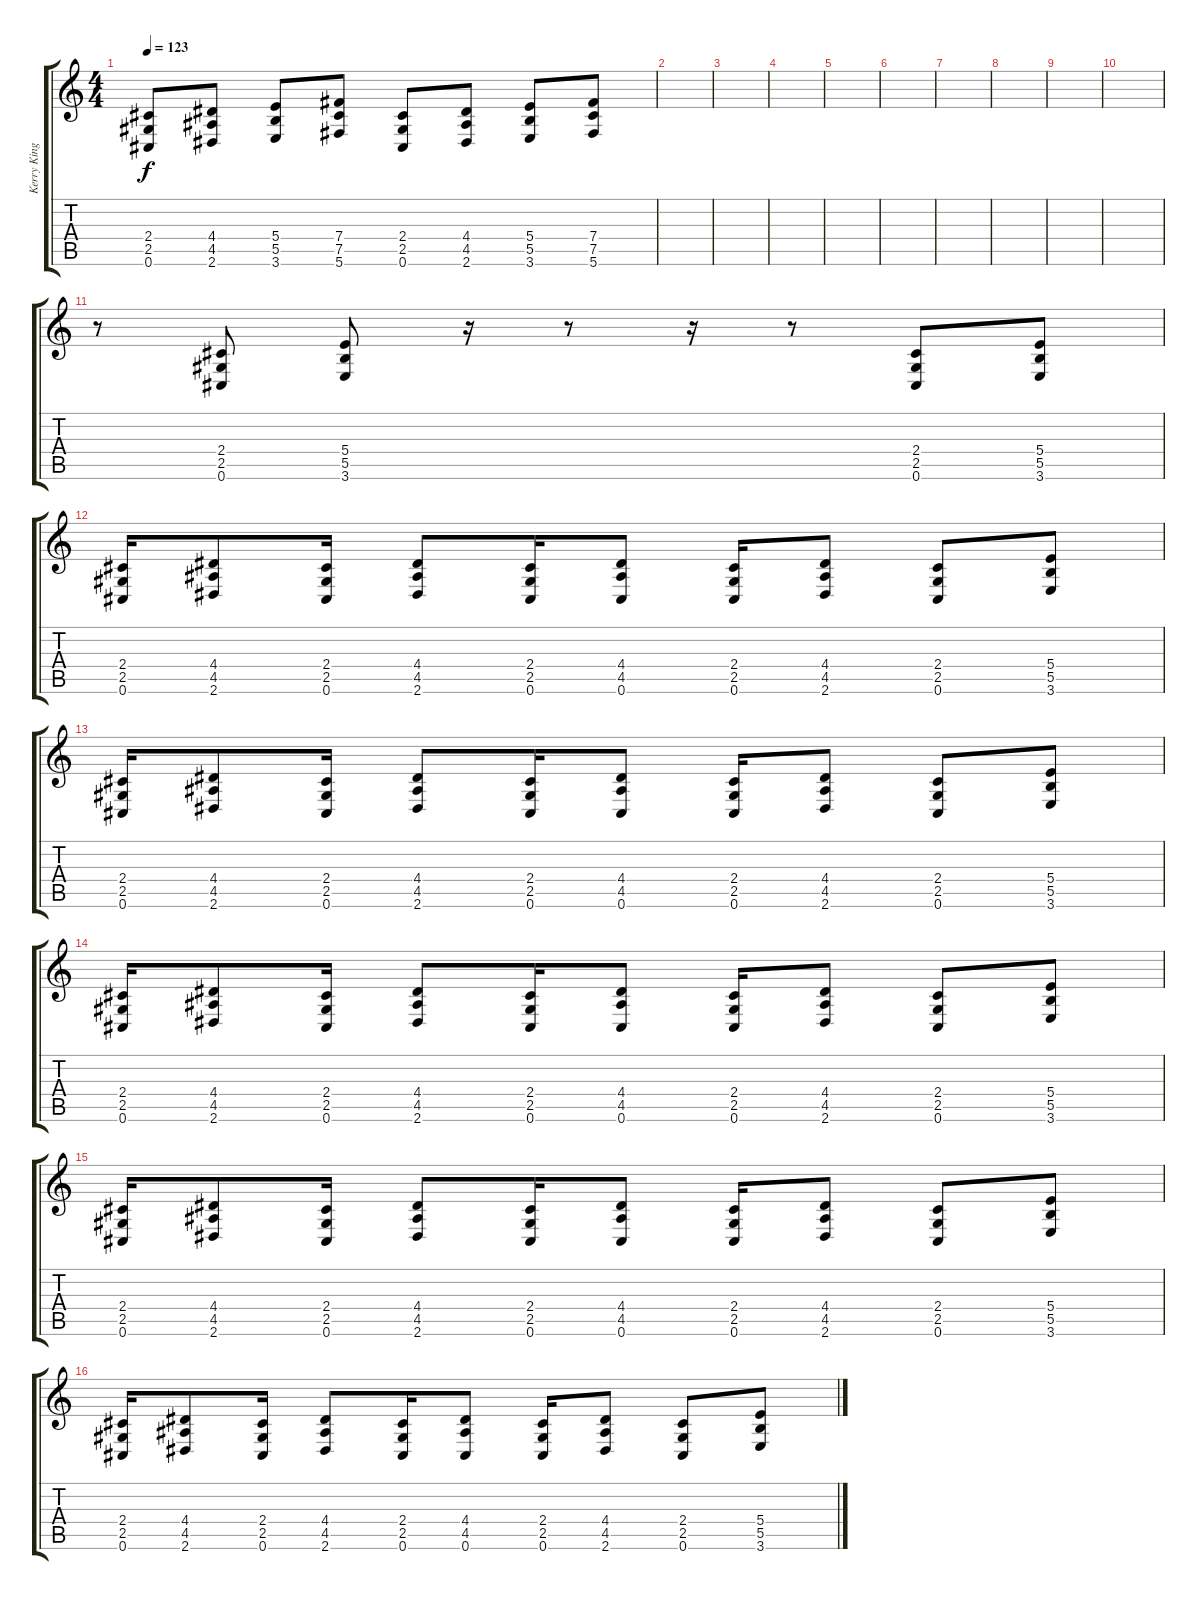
\track ("Kerry King" "Kerry King") {instrument distortionguitar}
\staff {score tabs}
\tuning (Db4 Ab3 E3 B2 Gb2 Db2) {hide}
\ts (4 4)
\tempo 123
\clef g2
\ks c
(2.4 2.5 0.6).8{dy f} (4.4 4.5 2.6).8 (5.4 5.5 3.6).8 (7.4 7.5 5.6).8 (2.4 2.5 0.6).8 (4.4 4.5 2.6).8 (5.4 5.5 3.6).8 (7.4 7.5 5.6).8 |
|
|
|
|
|
|
|
|
|
r.8 (2.4 2.5 0.6).8 (5.4 5.5 3.6).8 r.16 r.8 r.16 r.8 (2.4 2.5 0.6).8 (5.4 5.5 3.6).8 |
(2.4 2.5 0.6).16 (4.4 4.5 2.6).8 (2.4 2.5 0.6).16 (4.4 4.5 2.6).8 (2.4 2.5 0.6).16 (4.4 4.5 0.6).8 (2.4 2.5 0.6).16 (4.4 4.5 2.6).8 (2.4 2.5 0.6).8 (5.4 5.5 3.6).8 |
(2.4 2.5 0.6).16 (4.4 4.5 2.6).8 (2.4 2.5 0.6).16 (4.4 4.5 2.6).8 (2.4 2.5 0.6).16 (4.4 4.5 0.6).8 (2.4 2.5 0.6).16 (4.4 4.5 2.6).8 (2.4 2.5 0.6).8 (5.4 5.5 3.6).8 |
(2.4 2.5 0.6).16 (4.4 4.5 2.6).8 (2.4 2.5 0.6).16 (4.4 4.5 2.6).8 (2.4 2.5 0.6).16 (4.4 4.5 0.6).8 (2.4 2.5 0.6).16 (4.4 4.5 2.6).8 (2.4 2.5 0.6).8 (5.4 5.5 3.6).8 |
(2.4 2.5 0.6).16 (4.4 4.5 2.6).8 (2.4 2.5 0.6).16 (4.4 4.5 2.6).8 (2.4 2.5 0.6).16 (4.4 4.5 0.6).8 (2.4 2.5 0.6).16 (4.4 4.5 2.6).8 (2.4 2.5 0.6).8 (5.4 5.5 3.6).8 |
(2.4 2.5 0.6).16 (4.4 4.5 2.6).8 (2.4 2.5 0.6).16 (4.4 4.5 2.6).8 (2.4 2.5 0.6).16 (4.4 4.5 0.6).8 (2.4 2.5 0.6).16 (4.4 4.5 2.6).8 (2.4 2.5 0.6).8 (5.4 5.5 3.6).8
